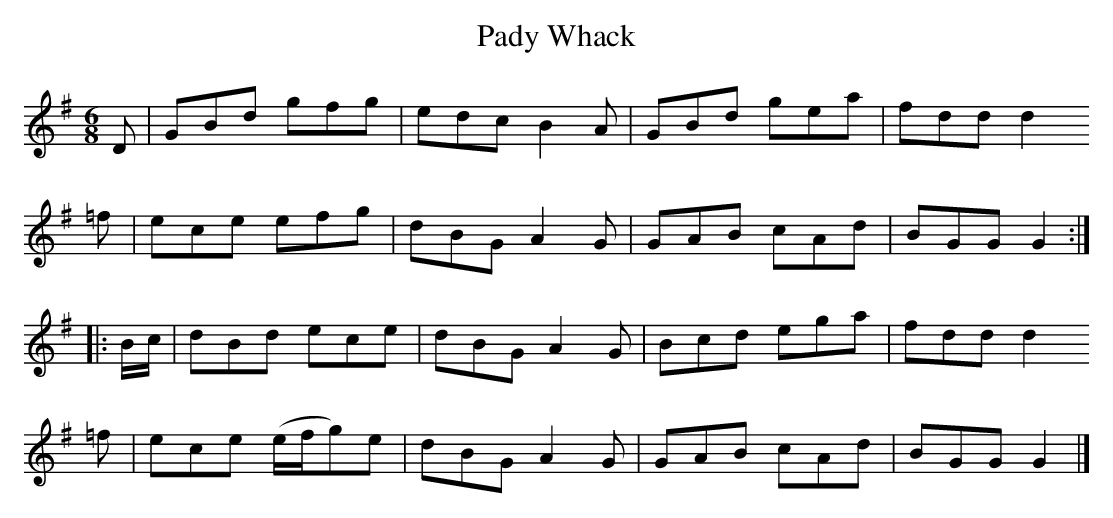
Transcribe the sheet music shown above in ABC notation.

X:1
T:Pady Whack
M:6/8
L:1/8
K:G
 D   |GBd  gfg    |edc B2A|GBd gea|fdd d2
=f   |ece  efg    |dBG A2G|GAB cAd|BGG G2::
 B/c/|dBd  ece    |dBG A2G|Bcd ega|fdd d2
=f   |ece (e/f/g)e|dBG A2G|GAB cAd|BGG G2|]
